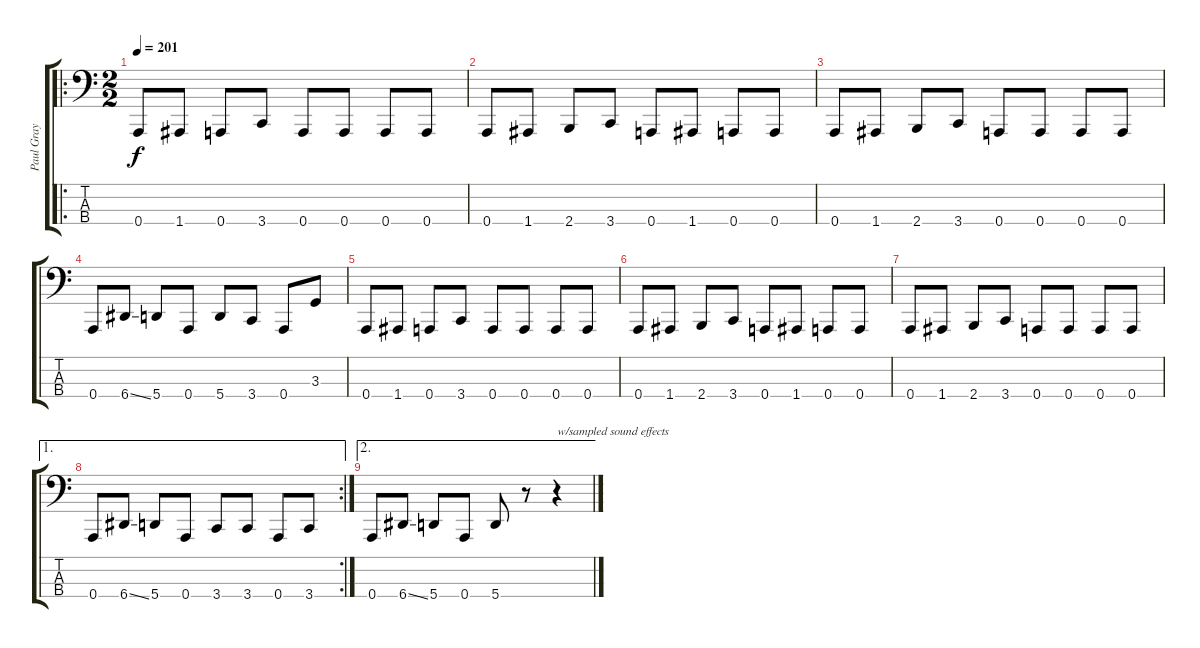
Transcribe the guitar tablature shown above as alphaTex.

\track ("Paul Gray" "Paul Gray") {instrument slapbass1}
\staff {score tabs}
\tuning (D2 A1 E1 A0) {hide}
\ro
\ts (2 2)
\tempo 201
\clef f4
\ks c
0.4.8{dy f} 1.4.8 0.4.8 3.4.8 0.4.8 0.4.8 0.4.8 0.4.8 |
0.4.8 1.4.8 2.4.8 3.4.8 0.4.8 1.4.8 0.4.8 0.4.8 |
0.4.8 1.4.8 2.4.8 3.4.8 0.4.8 0.4.8 0.4.8 0.4.8 |
0.4.8 6.4{ss}.8 5.4.8 0.4.8 5.4.8 3.4.8 0.4.8 3.3.8 |
0.4.8 1.4.8 0.4.8 3.4.8 0.4.8 0.4.8 0.4.8 0.4.8 |
0.4.8 1.4.8 2.4.8 3.4.8 0.4.8 1.4.8 0.4.8 0.4.8 |
0.4.8 1.4.8 2.4.8 3.4.8 0.4.8 0.4.8 0.4.8 0.4.8 |
\ae 1
\rc 2
0.4.8 6.4{ss}.8 5.4.8 0.4.8 3.4.8 3.4.8 0.4.8 3.4.8 |
\ae 2
0.4.8 6.4{ss}.8 5.4.8 0.4.8 5.4.8 r.8 r.4{txt "w/sampled sound effects"}
